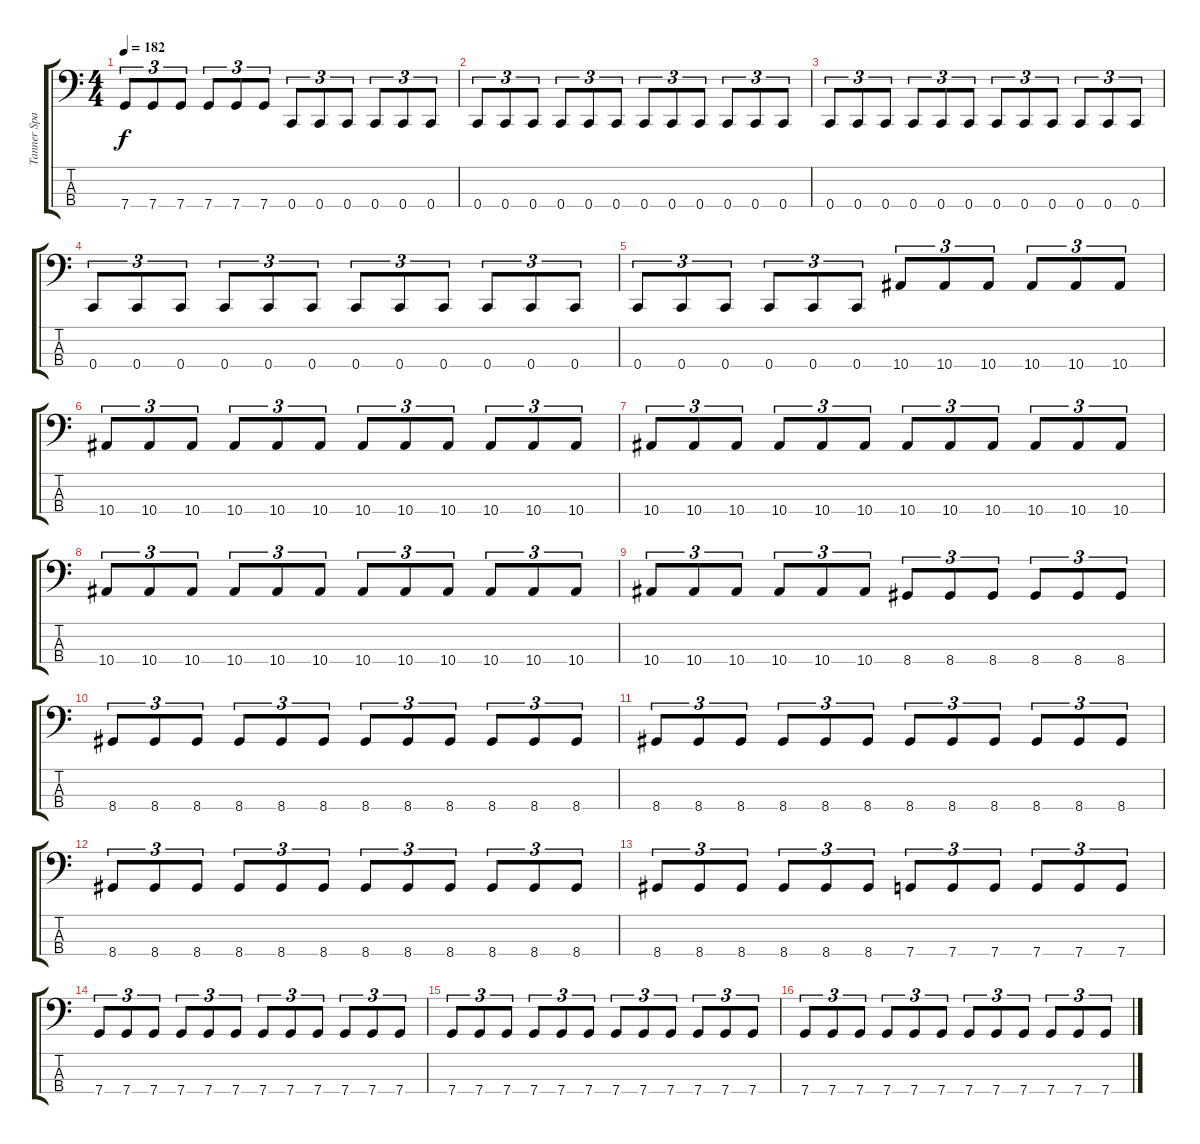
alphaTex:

\track ("Tanner Sparks" "Tanner Spa") {instrument electricbassfinger}
\staff {score tabs}
\tuning (F2 C2 G1 C1) {hide}
\ts (4 4)
\tempo 182
\clef f4
\ks c
7.4.8{tu (3 2) dy f} 7.4.8{tu (3 2)} 7.4.8{tu (3 2)} 7.4.8{tu (3 2)} 7.4.8{tu (3 2)} 7.4.8{tu (3 2)} 0.4.8{tu (3 2)} 0.4.8{tu (3 2)} 0.4.8{tu (3 2)} 0.4.8{tu (3 2)} 0.4.8{tu (3 2)} 0.4.8{tu (3 2)} |
0.4.8{tu (3 2)} 0.4.8{tu (3 2)} 0.4.8{tu (3 2)} 0.4.8{tu (3 2)} 0.4.8{tu (3 2)} 0.4.8{tu (3 2)} 0.4.8{tu (3 2)} 0.4.8{tu (3 2)} 0.4.8{tu (3 2)} 0.4.8{tu (3 2)} 0.4.8{tu (3 2)} 0.4.8{tu (3 2)} |
0.4.8{tu (3 2)} 0.4.8{tu (3 2)} 0.4.8{tu (3 2)} 0.4.8{tu (3 2)} 0.4.8{tu (3 2)} 0.4.8{tu (3 2)} 0.4.8{tu (3 2)} 0.4.8{tu (3 2)} 0.4.8{tu (3 2)} 0.4.8{tu (3 2)} 0.4.8{tu (3 2)} 0.4.8{tu (3 2)} |
0.4.8{tu (3 2)} 0.4.8{tu (3 2)} 0.4.8{tu (3 2)} 0.4.8{tu (3 2)} 0.4.8{tu (3 2)} 0.4.8{tu (3 2)} 0.4.8{tu (3 2)} 0.4.8{tu (3 2)} 0.4.8{tu (3 2)} 0.4.8{tu (3 2)} 0.4.8{tu (3 2)} 0.4.8{tu (3 2)} |
0.4.8{tu (3 2)} 0.4.8{tu (3 2)} 0.4.8{tu (3 2)} 0.4.8{tu (3 2)} 0.4.8{tu (3 2)} 0.4.8{tu (3 2)} 10.4.8{tu (3 2)} 10.4.8{tu (3 2)} 10.4.8{tu (3 2)} 10.4.8{tu (3 2)} 10.4.8{tu (3 2)} 10.4.8{tu (3 2)} |
10.4.8{tu (3 2)} 10.4.8{tu (3 2)} 10.4.8{tu (3 2)} 10.4.8{tu (3 2)} 10.4.8{tu (3 2)} 10.4.8{tu (3 2)} 10.4.8{tu (3 2)} 10.4.8{tu (3 2)} 10.4.8{tu (3 2)} 10.4.8{tu (3 2)} 10.4.8{tu (3 2)} 10.4.8{tu (3 2)} |
10.4.8{tu (3 2)} 10.4.8{tu (3 2)} 10.4.8{tu (3 2)} 10.4.8{tu (3 2)} 10.4.8{tu (3 2)} 10.4.8{tu (3 2)} 10.4.8{tu (3 2)} 10.4.8{tu (3 2)} 10.4.8{tu (3 2)} 10.4.8{tu (3 2)} 10.4.8{tu (3 2)} 10.4.8{tu (3 2)} |
10.4.8{tu (3 2)} 10.4.8{tu (3 2)} 10.4.8{tu (3 2)} 10.4.8{tu (3 2)} 10.4.8{tu (3 2)} 10.4.8{tu (3 2)} 10.4.8{tu (3 2)} 10.4.8{tu (3 2)} 10.4.8{tu (3 2)} 10.4.8{tu (3 2)} 10.4.8{tu (3 2)} 10.4.8{tu (3 2)} |
10.4.8{tu (3 2)} 10.4.8{tu (3 2)} 10.4.8{tu (3 2)} 10.4.8{tu (3 2)} 10.4.8{tu (3 2)} 10.4.8{tu (3 2)} 8.4.8{tu (3 2)} 8.4.8{tu (3 2)} 8.4.8{tu (3 2)} 8.4.8{tu (3 2)} 8.4.8{tu (3 2)} 8.4.8{tu (3 2)} |
8.4.8{tu (3 2)} 8.4.8{tu (3 2)} 8.4.8{tu (3 2)} 8.4.8{tu (3 2)} 8.4.8{tu (3 2)} 8.4.8{tu (3 2)} 8.4.8{tu (3 2)} 8.4.8{tu (3 2)} 8.4.8{tu (3 2)} 8.4.8{tu (3 2)} 8.4.8{tu (3 2)} 8.4.8{tu (3 2)} |
8.4.8{tu (3 2)} 8.4.8{tu (3 2)} 8.4.8{tu (3 2)} 8.4.8{tu (3 2)} 8.4.8{tu (3 2)} 8.4.8{tu (3 2)} 8.4.8{tu (3 2)} 8.4.8{tu (3 2)} 8.4.8{tu (3 2)} 8.4.8{tu (3 2)} 8.4.8{tu (3 2)} 8.4.8{tu (3 2)} |
8.4.8{tu (3 2)} 8.4.8{tu (3 2)} 8.4.8{tu (3 2)} 8.4.8{tu (3 2)} 8.4.8{tu (3 2)} 8.4.8{tu (3 2)} 8.4.8{tu (3 2)} 8.4.8{tu (3 2)} 8.4.8{tu (3 2)} 8.4.8{tu (3 2)} 8.4.8{tu (3 2)} 8.4.8{tu (3 2)} |
8.4.8{tu (3 2)} 8.4.8{tu (3 2)} 8.4.8{tu (3 2)} 8.4.8{tu (3 2)} 8.4.8{tu (3 2)} 8.4.8{tu (3 2)} 7.4.8{tu (3 2)} 7.4.8{tu (3 2)} 7.4.8{tu (3 2)} 7.4.8{tu (3 2)} 7.4.8{tu (3 2)} 7.4.8{tu (3 2)} |
7.4.8{tu (3 2)} 7.4.8{tu (3 2)} 7.4.8{tu (3 2)} 7.4.8{tu (3 2)} 7.4.8{tu (3 2)} 7.4.8{tu (3 2)} 7.4.8{tu (3 2)} 7.4.8{tu (3 2)} 7.4.8{tu (3 2)} 7.4.8{tu (3 2)} 7.4.8{tu (3 2)} 7.4.8{tu (3 2)} |
7.4.8{tu (3 2)} 7.4.8{tu (3 2)} 7.4.8{tu (3 2)} 7.4.8{tu (3 2)} 7.4.8{tu (3 2)} 7.4.8{tu (3 2)} 7.4.8{tu (3 2)} 7.4.8{tu (3 2)} 7.4.8{tu (3 2)} 7.4.8{tu (3 2)} 7.4.8{tu (3 2)} 7.4.8{tu (3 2)} |
7.4.8{tu (3 2)} 7.4.8{tu (3 2)} 7.4.8{tu (3 2)} 7.4.8{tu (3 2)} 7.4.8{tu (3 2)} 7.4.8{tu (3 2)} 7.4.8{tu (3 2)} 7.4.8{tu (3 2)} 7.4.8{tu (3 2)} 7.4.8{tu (3 2)} 7.4.8{tu (3 2)} 7.4.8{tu (3 2)}
